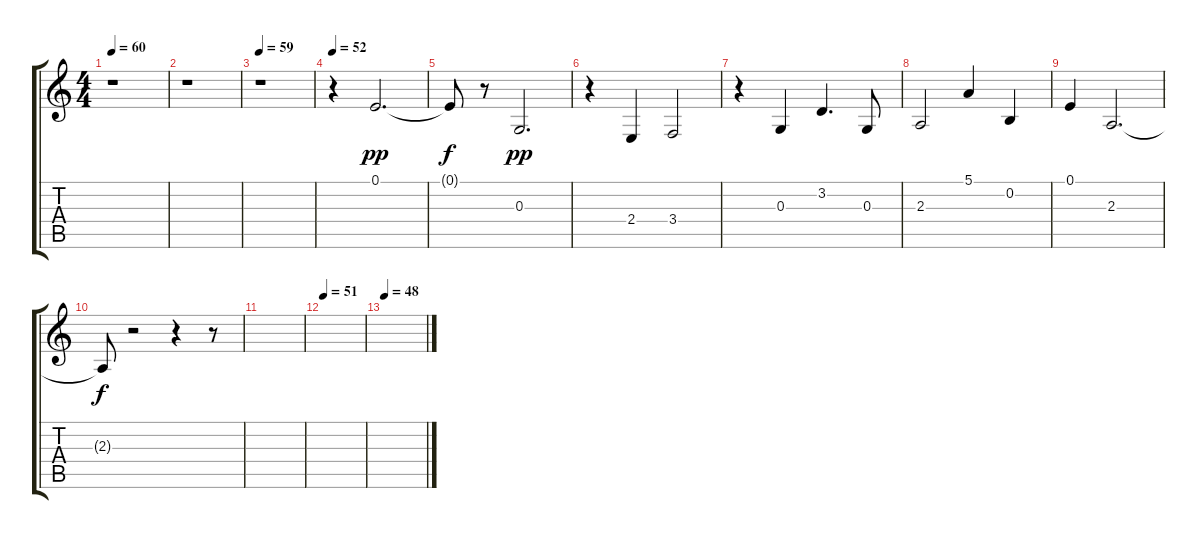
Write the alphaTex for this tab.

\track "" {instrument frenchhorn}
\staff {score tabs}
\tuning (E4 B3 G3 D3 A2 E2) {hide}
\ts (4 4)
\tempo 60
\clef g2
\ks c
r.1{dy f} |
r.1 |
\tempo 59
r.1 |
\tempo 52
r.4 0.1.2{d dy pp} |
0.1{t}.8{dy f} r.8 0.3.2{d dy pp} |
r.4 2.4.4 3.4.2 |
r.4 0.3.4 3.2.4{d} 0.3.8 |
2.3.2 5.1.4 0.2.4 |
0.1.4 2.3.2{d} |
2.3{t}.8{dy f} r.2 r.4 r.8 |
|
\tempo 51
|
\tempo 48
